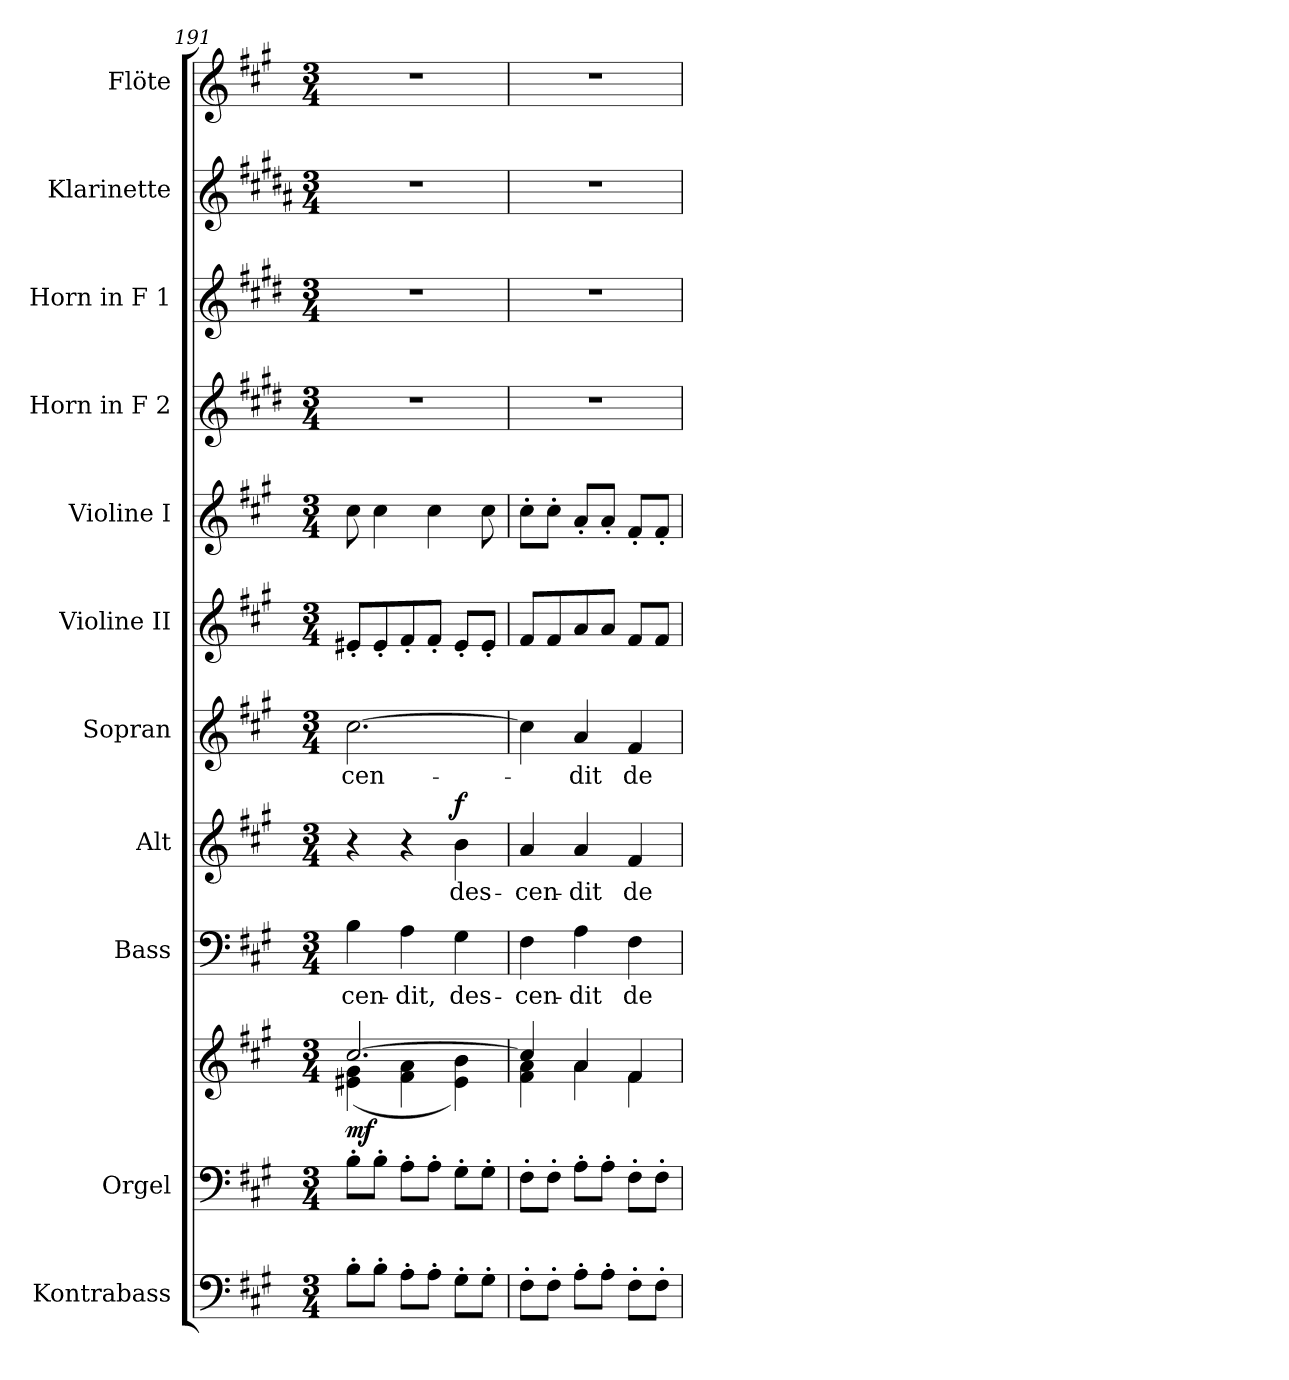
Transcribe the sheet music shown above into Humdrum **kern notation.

**kern	**kern	**kern	**dynam	**kern	**text	**kern	**text	**dynam	**kern	**text	**kern	**kern	**kern	**kern	**kern	**kern
*part11	*part10	*part10	*part10	*part9	*part9	*part8	*part8	*part8	*part7	*part7	*part6	*part5	*part4	*part3	*part2	*part1
*staff12	*staff11	*staff10	*staff10/11	*staff9	*staff9	*staff8	*staff8	*staff8	*staff7	*staff7	*staff6	*staff5	*staff4	*staff3	*staff2	*staff1
*I"Kontrabass	*I"Orgel	*	*	*I"Bass	*	*I"Alt	*	*	*I"Sopran	*	*I"Violine II	*I"Violine I	*I"Horn in F 2	*I"Horn in F 1	*I"Klarinette	*I"Flöte
*I'Kb.	*I'Org.	*	*	*I'B.	*	*I'A.	*	*	*I'S.	*	*I'Vl. II	*I'Vl. I	*	*	*I'Kl.	*I'Fl.
*clefF4	*clefF4	*clefG2	*	*clefF4	*	*clefG2	*	*	*clefG2	*	*clefG2	*clefG2	*clefG2	*clefG2	*clefG2	*clefG2
*ITrd7c12	*	*	*	*	*	*	*	*	*	*	*	*	*ITrd4c7	*ITrd4c7	*ITrd1c2	*
*k[f#c#g#]	*k[f#c#g#]	*k[f#c#g#]	*	*k[f#c#g#]	*	*k[f#c#g#]	*	*	*k[f#c#g#]	*	*k[f#c#g#]	*k[f#c#g#]	*k[f#c#g#]	*k[f#c#g#]	*k[f#c#g#]	*k[f#c#g#]
*A:	*A:	*A:	*	*A:	*	*A:	*	*	*A:	*	*A:	*A:	*A:	*A:	*A:	*A:
*M3/4	*M3/4	*M3/4	*	*M3/4	*	*M3/4	*	*	*M3/4	*	*M3/4	*M3/4	*M3/4	*M3/4	*M3/4	*M3/4
=191	=191	=191	=191	=191	=191	=191	=191	=191	=191	=191	=191	=191	=191	=191	=191	=191
*	*	*^	*	*	*	*	*	*	*	*	*	*	*	*	*	*
!	!	!	!	!LO:DY:b	!	!LO:LY:b	!	!	!	!	!LO:LY:b	!	!	!	!	!	!
8BB'>\L	8B'>\L	[>2.cc#/	(4e#X\ 4g#\	mf	4B\	-cen-	4r	.	.	[2.cc#\	-cen-	8e#X'</L	8cc#\	2.r	2.r	2.r	2.r
8BB'>\J	8B'>\J	.	.	.	.	.	.	.	.	.	.	8e#'</	4cc#\	.	.	.	.
!	!	!	!	!	!	!LO:LY:b	!	!	!	!	!	!	!	!	!	!	!
8AA'>\L	8A'>\L	.	4f#\ 4a\	.	4A\	-dit,	4r	.	.	.	.	8f#'</	.	.	.	.	.
8AA'>\J	8A'>\J	.	.	.	.	.	.	.	.	.	.	8f#'</J	4cc#\	.	.	.	.
!	!	!	!	!	!	!LO:LY:b	!	!LO:LY:b	!LO:DY:a	!	!	!	!	!	!	!	!
8GG#'>\L	8G#'>\L	.	4e#\ 4b\)	.	4G#\	des-	4b\	des-	f	.	.	8e#'</L	.	.	.	.	.
8GG#'>\J	8G#'>\J	.	.	.	.	.	.	.	.	.	.	8e#'</J	8cc#\	.	.	.	.
=192	=192	=192	=192	=192	=192	=192	=192	=192	=192	=192	=192	=192	=192	=192	=192	=192	=192
!	!	!	!	!	!	!LO:LY:b	!	!LO:LY:b	!	!	!	!	!	!	!	!	!
8FF#'>\L	8F#'>\L	4cc#/]	4f#\ 4a\	.	4F#\	-cen-	4a/	-cen-	.	4cc#\]	.	8f#/L	8cc#'>\L	2.r	2.r	2.r	2.r
8FF#'>\J	8F#'>\J	.	.	.	.	.	.	.	.	.	.	8f#/	8cc#'>\J	.	.	.	.
!	!	!	!	!	!	!LO:LY:b	!	!LO:LY:b	!	!	!LO:LY:b	!	!	!	!	!	!
8AA'>\L	8A'>\L	4a/	4a\	.	4A\	-dit	4a/	-dit	.	4a/	-dit	8a/	8a'</L	.	.	.	.
8AA'>\J	8A'>\J	.	.	.	.	.	.	.	.	.	.	8a/J	8a'</J	.	.	.	.
!	!	!	!	!	!	!LO:LY:b	!	!LO:LY:b	!	!	!LO:LY:b	!	!	!	!	!	!
8FF#'>\L	8F#'>\L	4f#/	4f#\	.	4F#\	de	4f#/	de	.	4f#/	de	8f#/L	8f#'</L	.	.	.	.
8FF#'>\J	8F#'>\J	.	.	.	.	.	.	.	.	.	.	8f#/J	8f#'</J	.	.	.	.
*	*	*v	*v	*	*	*	*	*	*	*	*	*	*	*	*	*	*
=	=	=	=	=	=	=	=	=	=	=	=	=	=	=	=	=
*-	*-	*-	*-	*-	*-	*-	*-	*-	*-	*-	*-	*-	*-	*-	*-	*-
